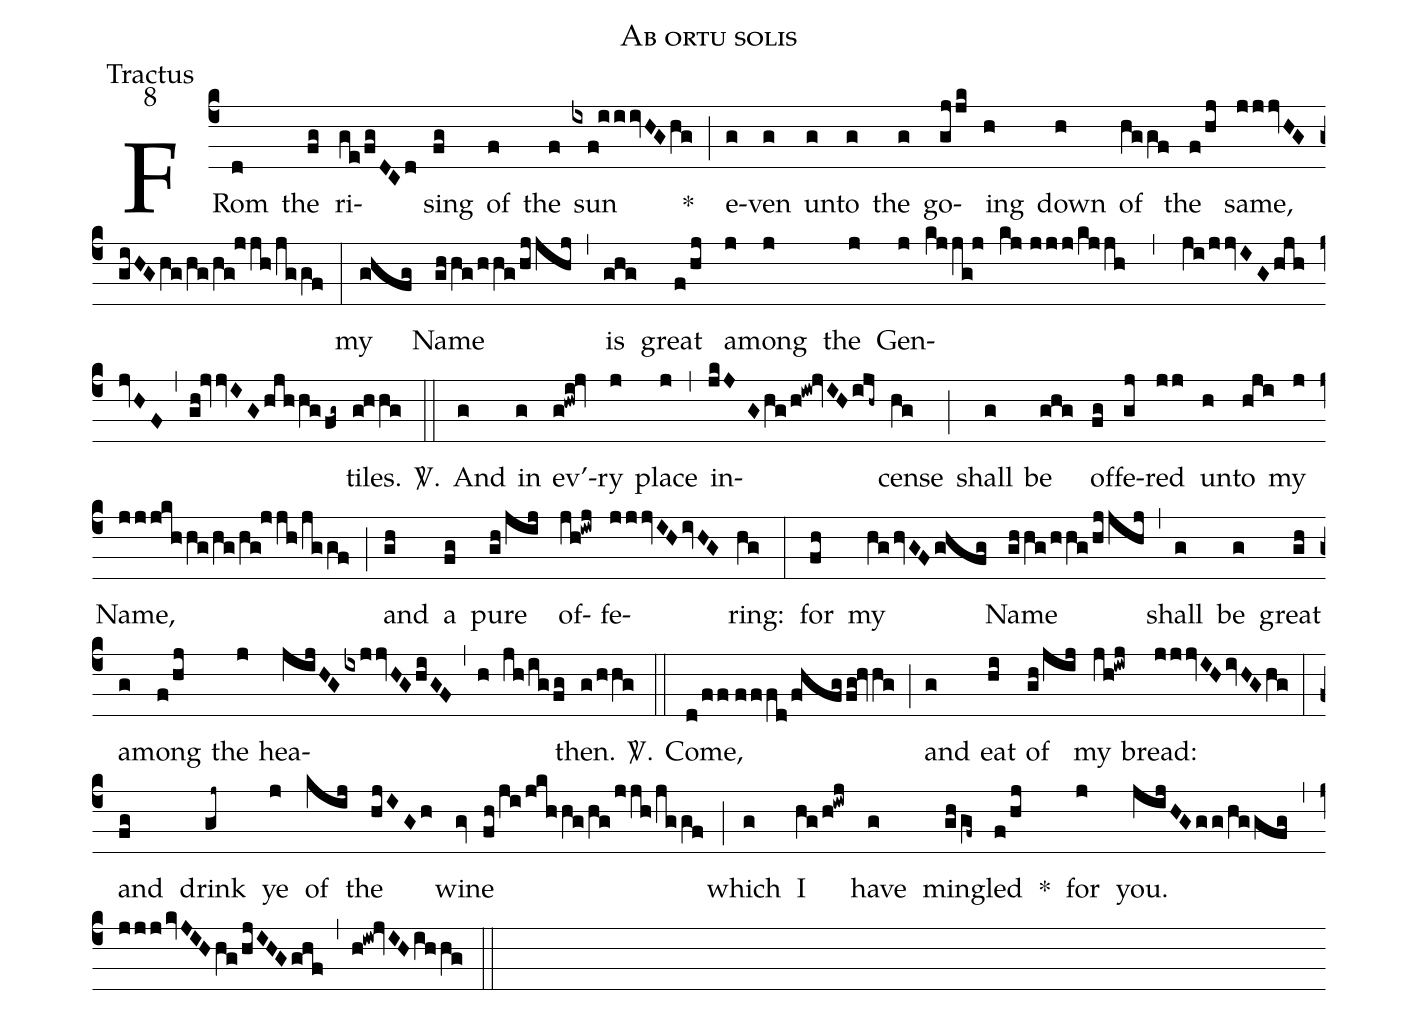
name:Ab ortu solis;
office-part:Tractus;
mode:8;
%%
(c4) FRom(d) the(fg) ri(ge/fgDCd)sing(fg) of(f) the(f) sun(ixf!iiivHG/hg) *(;) e(g)ven(g) un(g)to(g) the(g) go(gjjk)ing(h) down(h) of(hggf) the(f/hj) same,(jjjvHG/giHG/hg/hg/hg!jjh/jggf) (:) my(ghfg) Name(ghhg/hhg/hjjhj) (,) is(ghg) great(f/hj) a(j)mong(j) the(j) Gen(j kjjg!j kj//jjj/kjjh,ji/jjvIG/hjh/jvHF,gh!jvvIG/hjhhg/fg~)tiles.(g!hhg) <sp>V/</sp>.(::) And(g) in(g) ev’(g!hwi!jv)ry(j) place(j) (,) in(jkJG/hg/h!iw!jvIH/ijh~)cense(hg) (;) shall(g) be(ghg) of(fg)fe(gj)red(jj) un(h)to(hji) my(j) Name,(jjjkhhg/hg/hg!jjh/jggf) (;) and(gh) a(fg) pure(gh/jij) of(jh!iwj)fe(jjjvIH/ivHG)ring:(hg) (:) for(fh) my(hg/hvGF/ghfg) Name(ghhg/hhg/hjjhj) (,) shall(g) be(g) great(gh) a(g)mong(f/hj) the(j) hea(jijHG/ixjjvHG/hiGF,h jh/ig/fg)then.(g/hhg) <sp>V/</sp>.(::) Come,(d/ff//fffd/fhfg/fg!hvhg) (;) and(g) eat(hi) of(gh/jij) my(jh!iwj) bread:(jjjvIH/ivHG/hg) (:) and(fg) drink(gj~) ye(j) of(kij) the(hjIGh) wine(gv fh/ji/jkhhg/hg/jjh/jggf) (;) which(g) I(hg/h!iwj) have(g) min(gh/gf~)gled(f/hj) *() for(j) you.(jijHG/gg/hggfg) (,) (jjj/kvJIH/hg/hjIHG/ghf) (,) (h!iw!jvIH/ihhg) (::)
